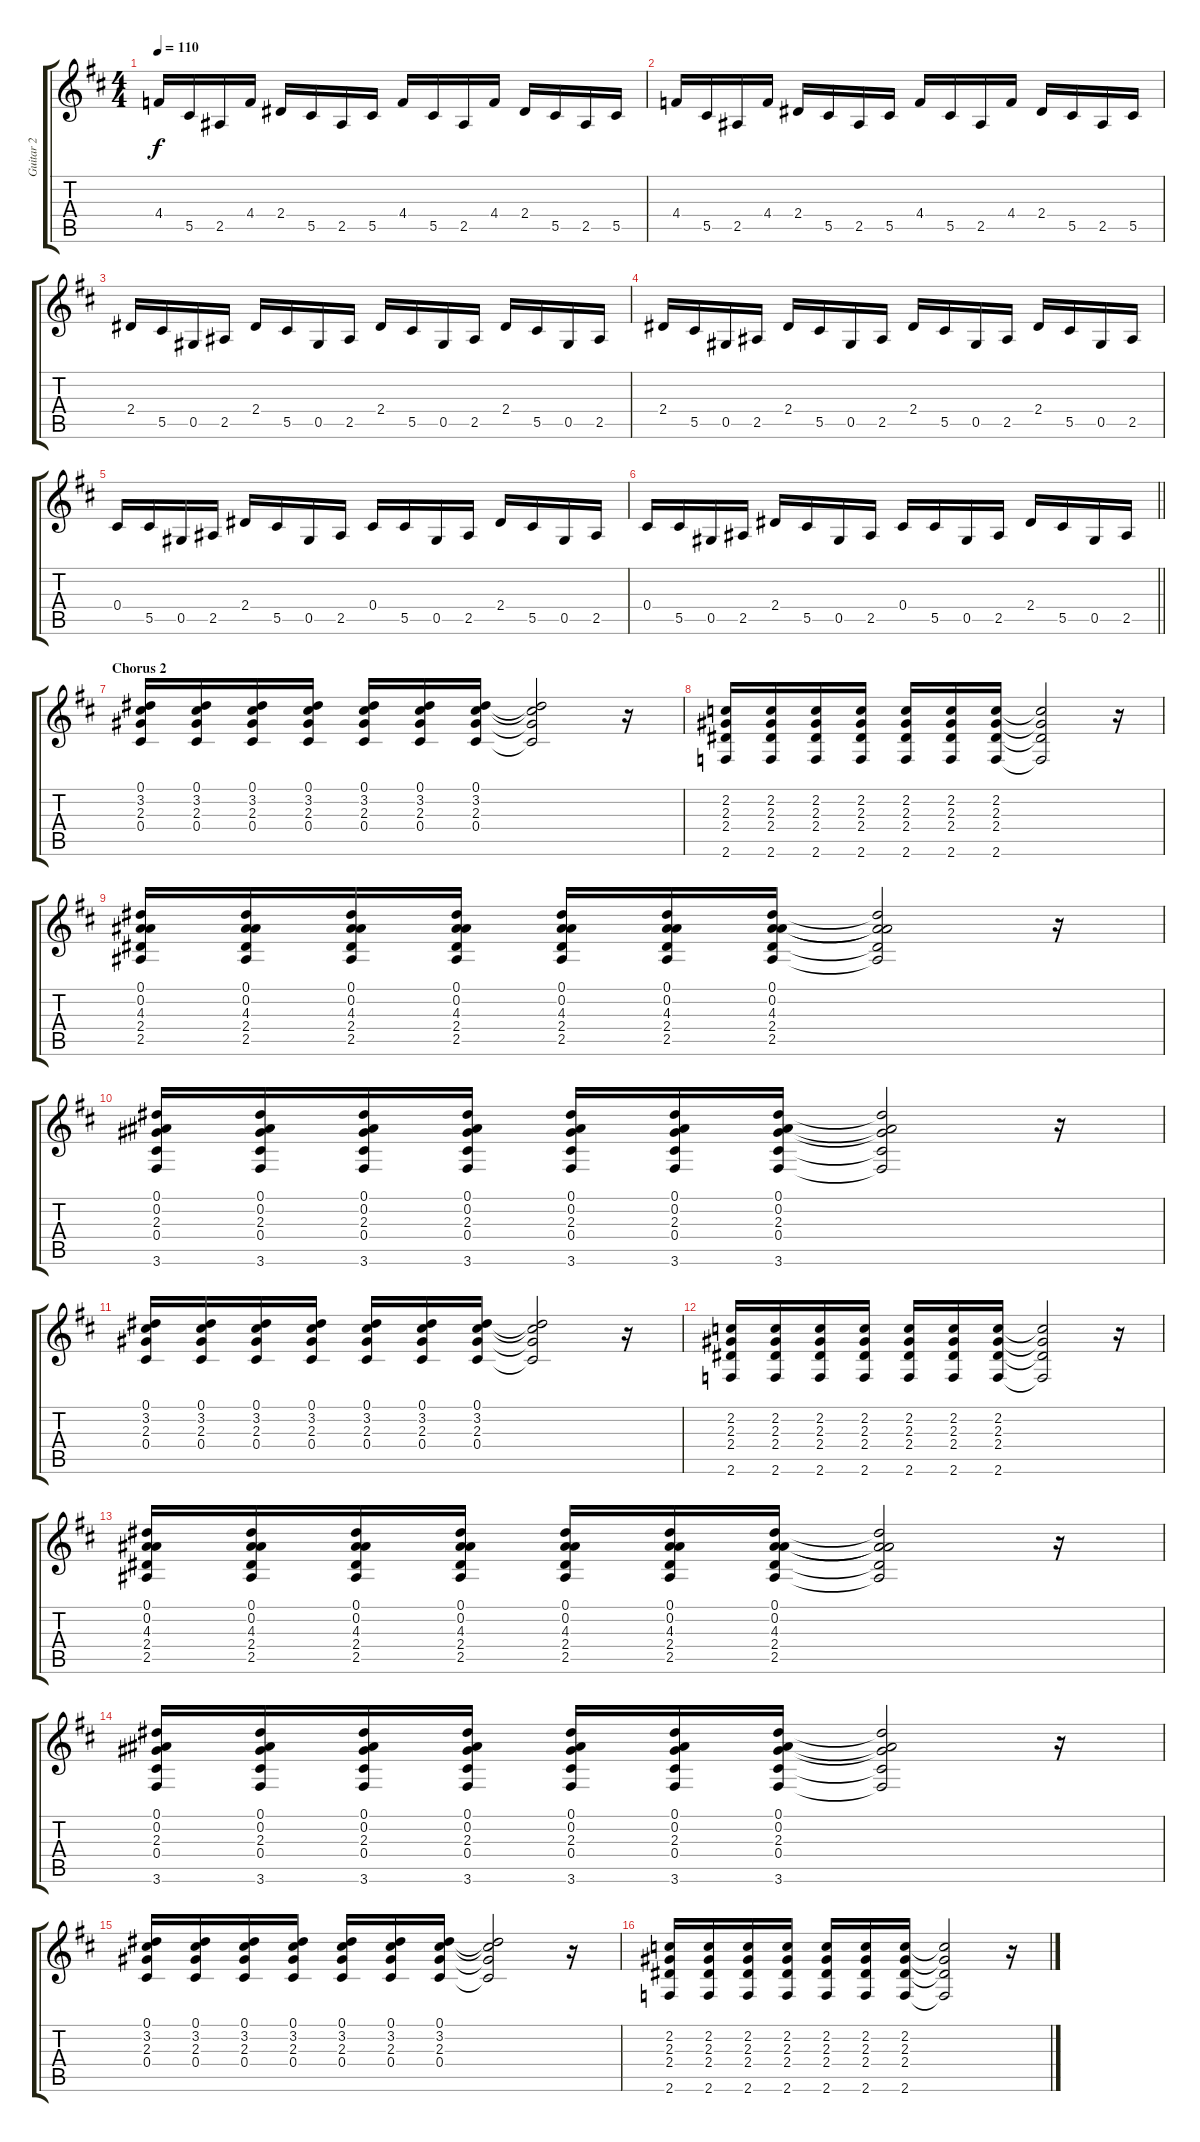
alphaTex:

\track ("Guitar 2" "Guitar 2") {instrument acousticguitarsteel}
\staff {score tabs}
\tuning (Eb4 Bb3 Gb3 Db3 Ab2 Eb2) {hide}
\ts (4 4)
\tempo 110
\clef g2
\ks d
4.4.16{dy f} 5.5.16 2.5.16 4.4.16 2.4.16 5.5.16 2.5.16 5.5.16 4.4.16 5.5.16 2.5.16 4.4.16 2.4.16 5.5.16 2.5.16 5.5.16 |
4.4.16 5.5.16 2.5.16 4.4.16 2.4.16 5.5.16 2.5.16 5.5.16 4.4.16 5.5.16 2.5.16 4.4.16 2.4.16 5.5.16 2.5.16 5.5.16 |
2.4.16 5.5.16 0.5.16 2.5.16 2.4.16 5.5.16 0.5.16 2.5.16 2.4.16 5.5.16 0.5.16 2.5.16 2.4.16 5.5.16 0.5.16 2.5.16 |
2.4.16 5.5.16 0.5.16 2.5.16 2.4.16 5.5.16 0.5.16 2.5.16 2.4.16 5.5.16 0.5.16 2.5.16 2.4.16 5.5.16 0.5.16 2.5.16 |
0.4.16 5.5.16 0.5.16 2.5.16 2.4.16 5.5.16 0.5.16 2.5.16 0.4.16 5.5.16 0.5.16 2.5.16 2.4.16 5.5.16 0.5.16 2.5.16 |
\barLineRight lightlight
0.4.16 5.5.16 0.5.16 2.5.16 2.4.16 5.5.16 0.5.16 2.5.16 0.4.16 5.5.16 0.5.16 2.5.16 2.4.16 5.5.16 0.5.16 2.5.16 |
\section ("" "Chorus 2")
(0.1 3.2 2.3 0.4).16{volume 12 instrument overdrivenguitar} (0.1 3.2 2.3 0.4).16 (0.1 3.2 2.3 0.4).16 (0.1 3.2 2.3 0.4).16 (0.1 3.2 2.3 0.4).16 (0.1 3.2 2.3 0.4).16 (0.1 3.2 2.3 0.4).16 (0.1{t} 3.2{t} 2.3{t} 0.4{t}).2 r.16 |
(2.2 2.3 2.4 2.6).16 (2.2 2.3 2.4 2.6).16 (2.2 2.3 2.4 2.6).16 (2.2 2.3 2.4 2.6).16 (2.2 2.3 2.4 2.6).16 (2.2 2.3 2.4 2.6).16 (2.2 2.3 2.4 2.6).16 (2.2{t} 2.3{t} 2.4{t} 2.6{t}).2 r.16 |
(0.1 0.2 4.3 2.4 2.5).16 (0.1 0.2 4.3 2.4 2.5).16 (0.1 0.2 4.3 2.4 2.5).16 (0.1 0.2 4.3 2.4 2.5).16 (0.1 0.2 4.3 2.4 2.5).16 (0.1 0.2 4.3 2.4 2.5).16 (0.1 0.2 4.3 2.4 2.5).16 (0.1{t} 0.2{t} 4.3{t} 2.4{t} 2.5{t}).2 r.16 |
(0.1 0.2 2.3 0.4 3.6).16 (0.1 0.2 2.3 0.4 3.6).16 (0.1 0.2 2.3 0.4 3.6).16 (0.1 0.2 2.3 0.4 3.6).16 (0.1 0.2 2.3 0.4 3.6).16 (0.1 0.2 2.3 0.4 3.6).16 (0.1 0.2 2.3 0.4 3.6).16 (0.1{t} 0.2{t} 2.3{t} 0.4{t} 3.6{t}).2 r.16 |
(0.1 3.2 2.3 0.4).16 (0.1 3.2 2.3 0.4).16 (0.1 3.2 2.3 0.4).16 (0.1 3.2 2.3 0.4).16 (0.1 3.2 2.3 0.4).16 (0.1 3.2 2.3 0.4).16 (0.1 3.2 2.3 0.4).16 (0.1{t} 3.2{t} 2.3{t} 0.4{t}).2 r.16 |
(2.2 2.3 2.4 2.6).16 (2.2 2.3 2.4 2.6).16 (2.2 2.3 2.4 2.6).16 (2.2 2.3 2.4 2.6).16 (2.2 2.3 2.4 2.6).16 (2.2 2.3 2.4 2.6).16 (2.2 2.3 2.4 2.6).16 (2.2{t} 2.3{t} 2.4{t} 2.6{t}).2 r.16 |
(0.1 0.2 4.3 2.4 2.5).16 (0.1 0.2 4.3 2.4 2.5).16 (0.1 0.2 4.3 2.4 2.5).16 (0.1 0.2 4.3 2.4 2.5).16 (0.1 0.2 4.3 2.4 2.5).16 (0.1 0.2 4.3 2.4 2.5).16 (0.1 0.2 4.3 2.4 2.5).16 (0.1{t} 0.2{t} 4.3{t} 2.4{t} 2.5{t}).2 r.16 |
(0.1 0.2 2.3 0.4 3.6).16 (0.1 0.2 2.3 0.4 3.6).16 (0.1 0.2 2.3 0.4 3.6).16 (0.1 0.2 2.3 0.4 3.6).16 (0.1 0.2 2.3 0.4 3.6).16 (0.1 0.2 2.3 0.4 3.6).16 (0.1 0.2 2.3 0.4 3.6).16 (0.1{t} 0.2{t} 2.3{t} 0.4{t} 3.6{t}).2 r.16 |
(0.1 3.2 2.3 0.4).16 (0.1 3.2 2.3 0.4).16 (0.1 3.2 2.3 0.4).16 (0.1 3.2 2.3 0.4).16 (0.1 3.2 2.3 0.4).16 (0.1 3.2 2.3 0.4).16 (0.1 3.2 2.3 0.4).16 (0.1{t} 3.2{t} 2.3{t} 0.4{t}).2 r.16 |
(2.2 2.3 2.4 2.6).16 (2.2 2.3 2.4 2.6).16 (2.2 2.3 2.4 2.6).16 (2.2 2.3 2.4 2.6).16 (2.2 2.3 2.4 2.6).16 (2.2 2.3 2.4 2.6).16 (2.2 2.3 2.4 2.6).16 (2.2{t} 2.3{t} 2.4{t} 2.6{t}).2 r.16
